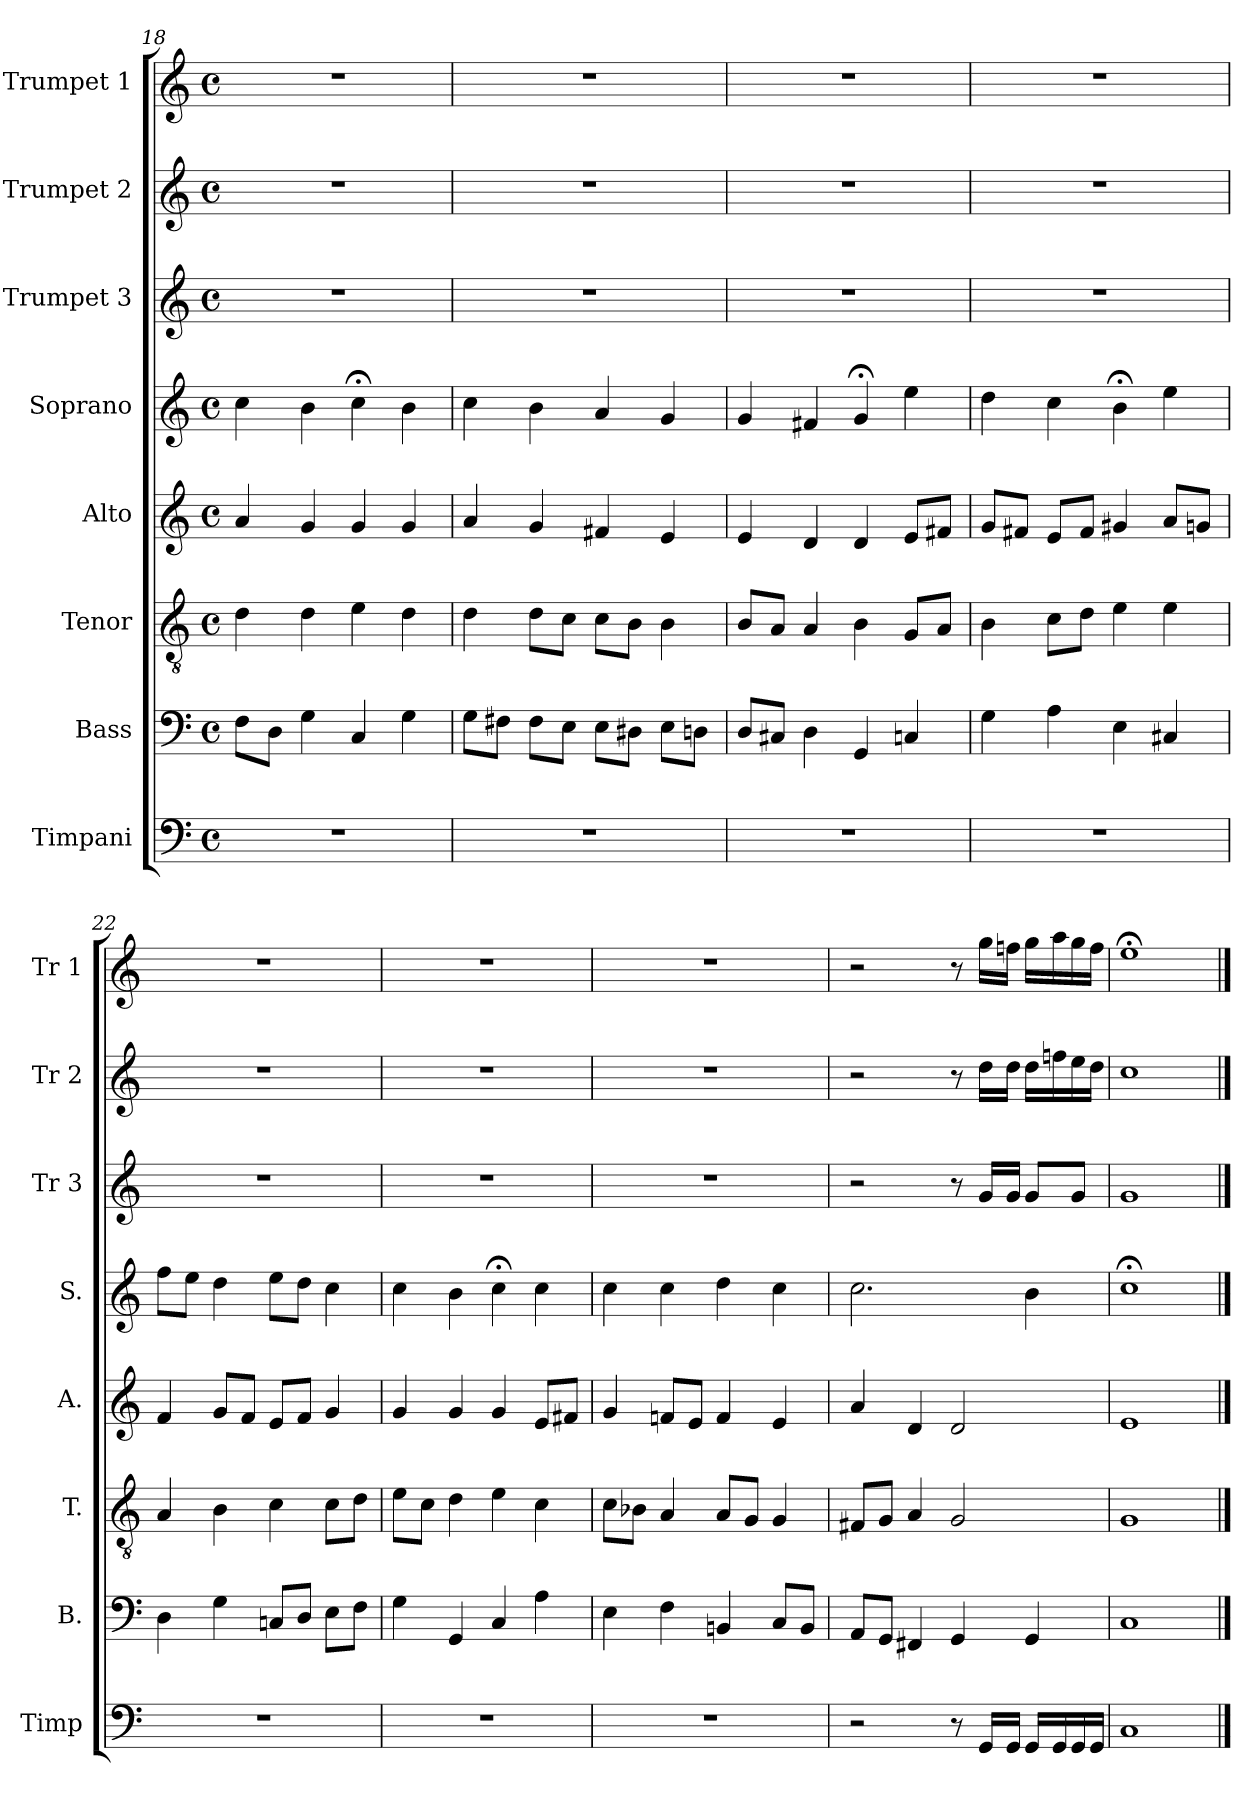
**kern	**kern	**kern	**kern	**kern	**kern	**kern	**kern
*part8	*part7	*part6	*part5	*part4	*part3	*part2	*part1
*staff8	*staff7	*staff6	*staff5	*staff4	*staff3	*staff2	*staff1
*I"Timpani	*I"Bass	*I"Tenor	*I"Alto	*I"Soprano	*I"Trumpet 3	*I"Trumpet 2	*I"Trumpet 1
*I'Timp	*I'B.	*I'T.	*I'A.	*I'S.	*I'Tr 3	*I'Tr 2	*I'Tr 1
*clefF4	*clefF4	*clefGv2	*clefG2	*clefG2	*clefG2	*clefG2	*clefG2
*k[]	*k[]	*k[]	*k[]	*k[]	*k[]	*k[]	*k[]
*C:	*C:	*C:	*C:	*C:	*C:	*C:	*C:
*M4/4	*M4/4	*M4/4	*M4/4	*M4/4	*M4/4	*M4/4	*M4/4
*met(c)	*met(c)	*met(c)	*met(c)	*met(c)	*met(c)	*met(c)	*met(c)
=18	=18	=18	=18	=18	=18	=18	=18
1r	8F\L	4d\	4a/	4cc\	1r	1r	1r
.	8D\J	.	.	.	.	.	.
.	4G\	4d\	4g/	4b\	.	.	.
.	4C/	4e\	4g/	4cc;<\	.	.	.
.	4G\	4d\	4g/	4b\	.	.	.
=19	=19	=19	=19	=19	=19	=19	=19
1r	8G\L	4d\	4a/	4cc\	1r	1r	1r
.	8F#X\J	.	.	.	.	.	.
.	8F#\L	8d\L	4g/	4b\	.	.	.
.	8E\J	8c\J	.	.	.	.	.
.	8E\L	8c\L	4f#X/	4a/	.	.	.
.	8D#X\J	8B\J	.	.	.	.	.
.	8E\L	4B\	4e/	4g/	.	.	.
.	8Dn\J	.	.	.	.	.	.
!!LO:LB:g=z
=20	=20	=20	=20	=20	=20	=20	=20
1r	8D/L	8B/L	4e/	4g/	1r	1r	1r
.	8C#X/J	8A/J	.	.	.	.	.
.	4D\	4A/	4d/	4f#X/	.	.	.
.	4GG/	4B\	4d/	4g;</	.	.	.
.	4Cn/	8G/L	8e/L	4ee\	.	.	.
.	.	8A/J	8f#X/J	.	.	.	.
=21	=21	=21	=21	=21	=21	=21	=21
1r	4G\	4B\	8g/L	4dd\	1r	1r	1r
.	.	.	8f#X/J	.	.	.	.
.	4A\	8c\L	8e/L	4cc\	.	.	.
.	.	8d\J	8f#/J	.	.	.	.
.	4E\	4e\	4g#X/	4b;<\	.	.	.
.	4C#X/	4e\	8a/L	4ee\	.	.	.
.	.	.	8gn/J	.	.	.	.
=22	=22	=22	=22	=22	=22	=22	=22
1r	4D\	4A/	4f/	8ff\L	1r	1r	1r
.	.	.	.	8ee\J	.	.	.
.	4G\	4B\	8g/L	4dd\	.	.	.
.	.	.	8f/J	.	.	.	.
.	8Cn/L	4c\	8e/L	8ee\L	.	.	.
.	8D/J	.	8f/J	8dd\J	.	.	.
.	8E\L	8c\L	4g/	4cc\	.	.	.
.	8F\J	8d\J	.	.	.	.	.
=23	=23	=23	=23	=23	=23	=23	=23
1r	4G\	8e\L	4g/	4cc\	1r	1r	1r
.	.	8c\J	.	.	.	.	.
.	4GG/	4d\	4g/	4b\	.	.	.
.	4C/	4e\	4g/	4cc;<\	.	.	.
.	4A\	4c\	8e/L	4cc\	.	.	.
.	.	.	8f#X/J	.	.	.	.
=24	=24	=24	=24	=24	=24	=24	=24
1r	4E\	8c\L	4g/	4cc\	1r	1r	1r
.	.	8B-X\J	.	.	.	.	.
.	4F\	4A/	8fn/L	4cc\	.	.	.
.	.	.	8e/J	.	.	.	.
.	4BBn/	8A/L	4f/	4dd\	.	.	.
.	.	8G/J	.	.	.	.	.
.	8C/L	4G/	4e/	4cc\	.	.	.
.	8BB/J	.	.	.	.	.	.
=25	=25	=25	=25	=25	=25	=25	=25
2r	8AA/L	8F#X/L	4a/	2.cc\	2r	2r	2r
.	8GG/J	8G/J	.	.	.	.	.
.	4FF#X/	4A/	4d/	.	.	.	.
8r	4GG/	2G/	2d/	.	8r	8r	8r
16GG/LL	.	.	.	.	16g/LL	16dd\LL	16gg\LL
16GG/JJ	.	.	.	.	16g/JJ	16dd\JJ	16ffn\JJ
16GG/LL	4GG/	.	.	4b\	8g/L	16dd\LL	16gg\LL
16GG/	.	.	.	.	.	16ffn\	16aa\
16GG/	.	.	.	.	8g/J	16ee\	16gg\
16GG/JJ	.	.	.	.	.	16dd\JJ	16ff\JJ
=26	=26	=26	=26	=26	=26	=26	=26
1C	1C	1G	1e	1cc;<	1g	1cc	1ee;<
==	==	==	==	==	==	==	==
*-	*-	*-	*-	*-	*-	*-	*-
